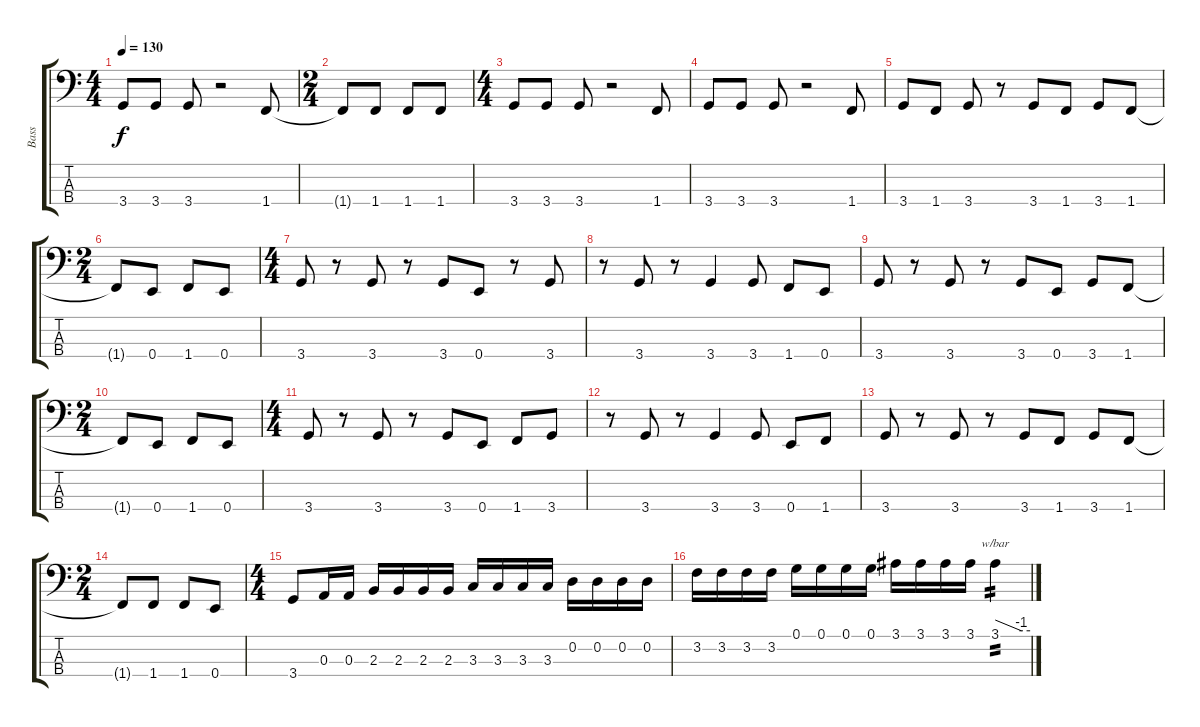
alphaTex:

\track ("Bass" "Bass") {instrument electricbassfinger}
\staff {score tabs}
\tuning (G2 D2 A1 E1) {hide}
\ts (4 4)
\tempo 130
\clef f4
\ks c
3.4.8{dy f} 3.4.8 3.4.8 r.2 1.4.8 |
\ts (2 4)
1.4{t}.8 1.4.8 1.4.8 1.4.8 |
\ts (4 4)
3.4.8 3.4.8 3.4.8 r.2 1.4.8 |
3.4.8 3.4.8 3.4.8 r.2 1.4.8 |
3.4.8 1.4.8 3.4.8 r.8 3.4.8 1.4.8 3.4.8 1.4.8 |
\ts (2 4)
1.4{t}.8 0.4.8 1.4.8 0.4.8 |
\ts (4 4)
3.4.8 r.8 3.4.8 r.8 3.4.8 0.4.8 r.8 3.4.8 |
r.8 3.4.8 r.8 3.4.4 3.4.8 1.4.8 0.4.8 |
3.4.8 r.8 3.4.8 r.8 3.4.8 0.4.8 3.4.8 1.4.8 |
\ts (2 4)
1.4{t}.8 0.4.8 1.4.8 0.4.8 |
\ts (4 4)
3.4.8 r.8 3.4.8 r.8 3.4.8 0.4.8 1.4.8 3.4.8 |
r.8 3.4.8 r.8 3.4.4 3.4.8 0.4.8 1.4.8 |
3.4.8 r.8 3.4.8 r.8 3.4.8 1.4.8 3.4.8 1.4.8 |
\ts (2 4)
1.4{t}.8 1.4.8 1.4.8 0.4.8 |
\ts (4 4)
3.4.8 0.3.16 0.3.16 2.3.16 2.3.16 2.3.16 2.3.16 3.3.16 3.3.16 3.3.16 3.3.16 0.2.16 0.2.16 0.2.16 0.2.16 |
3.2.16 3.2.16 3.2.16 3.2.16 0.1.16 0.1.16 0.1.16 0.1.16 3.1.16 3.1.16 3.1.16 3.1.16 3.1.4{tbe (custom default 0 0 45 -4 60 -4) tp 2}
